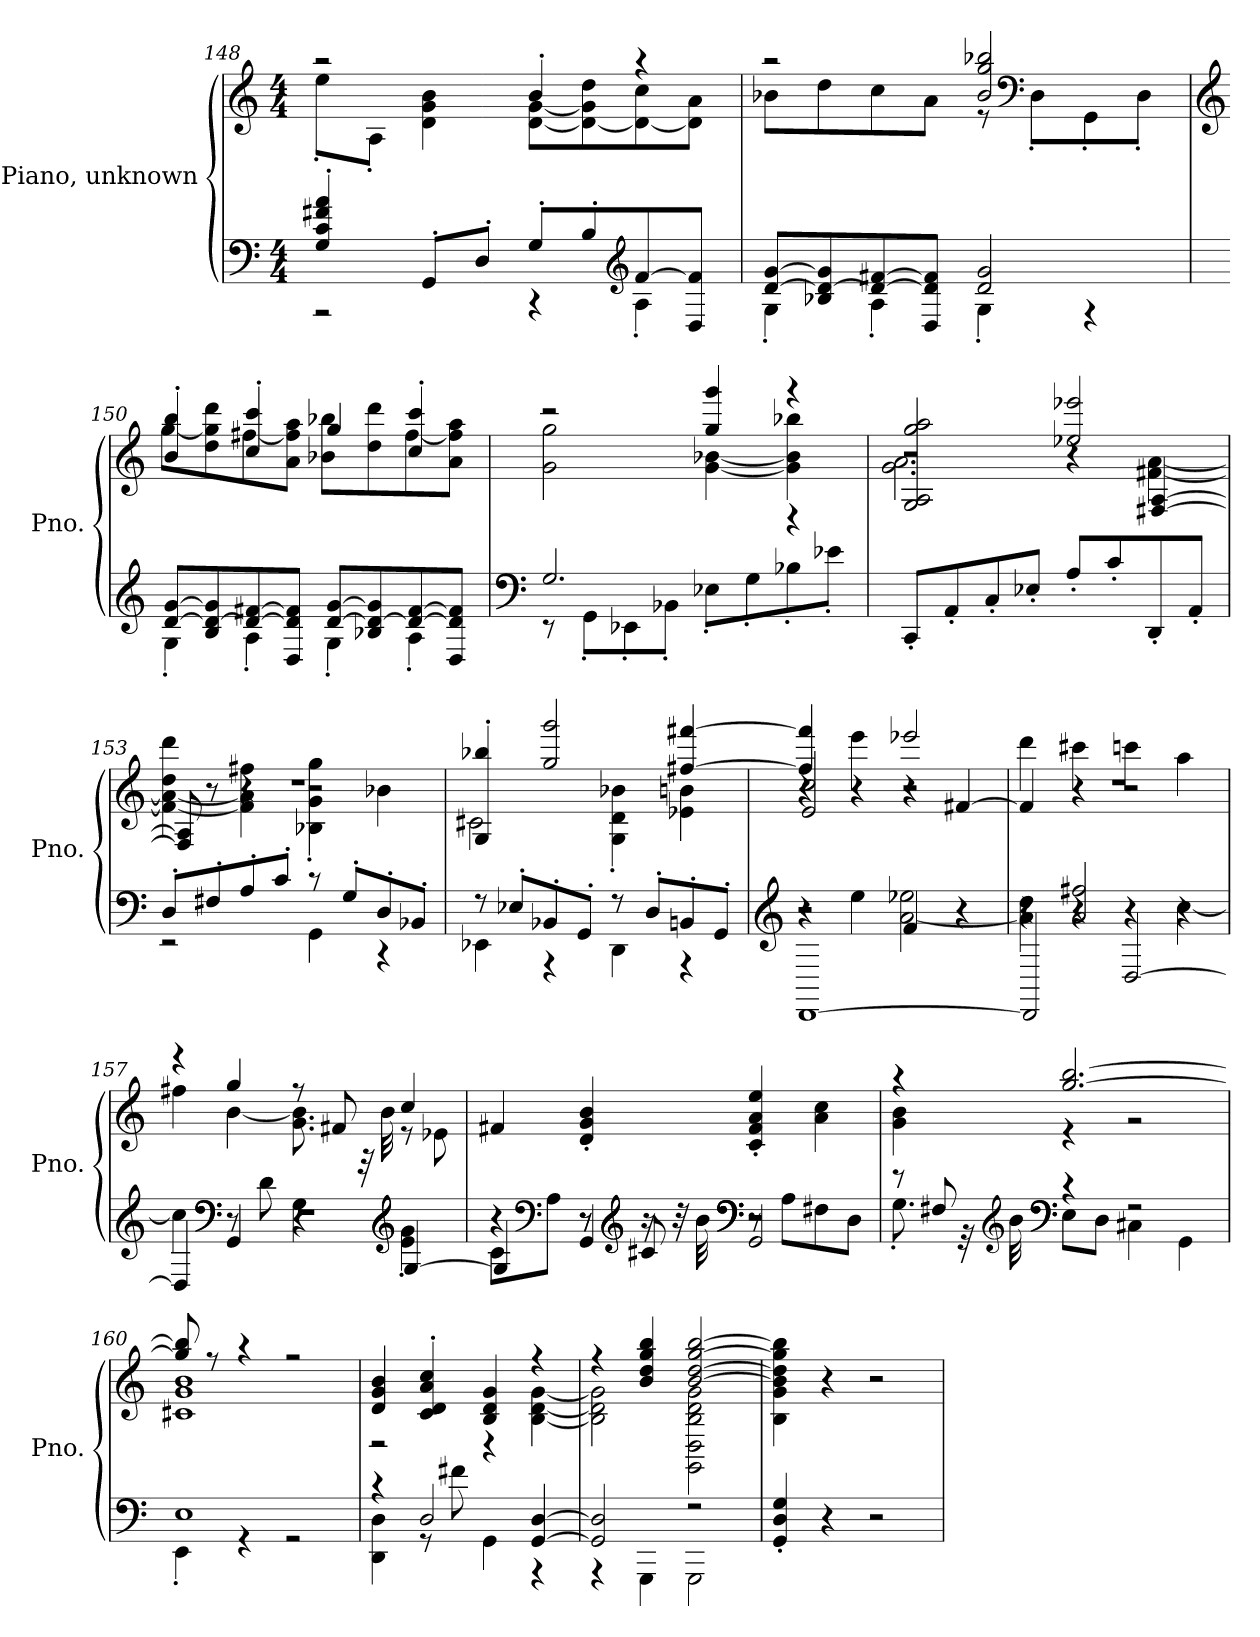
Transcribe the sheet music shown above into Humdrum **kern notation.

**kern	**kern
*part1	*part1
*staff2	*staff1
*I"Piano, unknown	*
*I'Pno.	*
*clefF4	*clefG2
*k[]	*k[]
*M4/4	*M4/4
=148	=148
*^	*^
4G/' 4c/' 4f#X/' 4a/'	2r	2r	8ee'\L
.	.	.	8A'\J
8GG'/L	.	.	4d\ 4g\ 4b\
8D'/J	.	.	.
8G'/L	4r	4b'/	[8d\ [8g\L
8B'/	.	.	8d\_ 8g\] 8dd\
*clefG2	*	*	*
[8f#/	4A'\	4r	8d\_ 8cc\
8D/ 8f#/]J	.	.	8d\] 8a\J
=149	=149	=149	=149
[8d/ [8g/L	4G'\	2r	8b-X\L
8B-X/ 8d/_ 8g/]	.	.	8dd\
8d/_ [8f#X/	4A'\	.	8cc\
8D/ 8d/] 8f#/]J	.	.	8a\J
2d/ 2g/	4G'\	2b-/ 2gg/ 2bb-X/	8r
*	*	*clefF4	*
.	.	.	8D'\L
.	4r	.	8GG'\
.	.	.	8D'\J
!!LO:LB:g=z	!!
=150	=150	=150	=150
*	*	*clefG2	*
[8d/ [8g/L	4G'\	4b/' 4bb/'	[8gg\L
8B/ 8d/_ 8g/]	.	.	8dd\ 8gg\] 8ddd\
8d/_ [8f#X/	4A'\	4cc/' 4ccc/'	[8ff#X\
8D/ 8d/] 8f#/]J	.	.	8a\ 8ff#\] 8aa\J
[8d/ [8g/L	4G'\	4gg/	8b-X\ 8bb-X\L
8B-X/ 8d/_ 8g/]	.	.	8dd\ 8ddd\
8d/_ [8f#/	4A'\	4cc/' 4ccc/'	[8ff#\
8D/ 8d/] 8f#/]J	.	.	8a\ 8ff#\] 8aa\J
=151	=151	=151	=151
*clefF4	*	*	*
2.G/	8r	2r	2g\ 2gg\
.	8GG'\L	.	.
.	8EE-X'\	.	.
.	8BB-X'\J	.	.
.	8E-X'\L	4gg/ 4ggg/	[4g\ [4b-X\
.	8G'\	.	.
4r	8B-X'\	4r	4g\] 4b-\] 4bb-X\
.	8e-X'\J	.	.
*v	*v	*	*
=152	=152	=152
*	*	*^
8CC'/L	2G/ 2A/ 2gg/ 2aa/	2.g\ 2.a\	2r
8AA'/	.	.	.
8C'/	.	.	.
8E-X'/J	.	.	.
8A'/L	2ee-X/ 2eee-X/	.	4r
8c'/	.	.	.
8DD'/	.	[4f#X\ [4a\	[4F#X/ [4A/
8AA'/J	.	.	.
!!LO:PB:g=z	!!	!!
=153	=153	=153	=153
*^	*	*	*
8D'/L	2r	1r	4f#\_ 4a\_ 4dd\ 4ddd\	8F#/] 8A/]
8F#X'/	.	.	.	8r
8A'/	.	.	4f#\] 4a\] 4ff#X\	4r
8c'/J	.	.	.	.
8r	4GG\	.	4B-X\' 4g\' 4gg\'	2r
8G'/L	.	.	.	.
8D'/	4r	.	4b-X\	.
8BB-X'/J	.	.	.	.
*	*	*	*v	*v
=154	=154	=154	=154
8r	4EE-X\	4G/' 4bb-X/'	2c#X\
8E-X'/L	.	.	.
8BB-X'/	4r	2gg/ 2ggg/	.
8GG'/J	.	.	.
8r	4DD\	.	4G\' 4d\' 4b-X\'
8D'/L	.	.	.
8BBn'/	4r	[4ff#X/ [4fff#X/	4e-X\ 4bn\
8GG'/J	.	.	.
*v	*v	*	*
*	*v	*v
=155	=155
*clefG2	*
*^	*^
*	*^	*	*^
2r	4r	[1DD	4ff#/] 4fff#/]	4r	2e/ 2cc/
.	4ee\	.	4r	4eee\	.
4f/	[2a\ 2ee-X\	.	2eee-X/	2r	4r
4r	.	.	.	.	[4f#X/
=156	=156	=156	=156	=156	=156
4r	4a\] 4dd\	2DD/]	1r	4ddd\	4f#/]
2a/ 2ff#X/	4r	.	.	4ccc#X\	4r
.	4r	[2D/	.	4cccn\	2r
4r	[4cc\	.	.	4aa\	.
*	*	*	*	*v	*v
!!LO:LB:g=z
=157	=157	=157	=157	=157
1r	4cc\]	4D/]	4r	4ff#X\
*clefF4	*	*	*	*
.	8r	4GG/	4gg/	[4b\
.	8d\	.	.	.
.	4G\	4r	8r	8.g\ 8.b\]
.	.	.	8f#X/	.
.	.	.	.	32r
.	.	.	.	32b\
*clefG2	*	*	*	*
.	4e\' 4g\'	[4G/	4cc/	8r
.	.	.	.	8e-X\
*	*	*	*v	*v
=158	=158	=158	=158
4r	8c\L	4G/]	4f#X/
*clefF4	*	*	*
.	8A\J	.	.
8r	8r	4GG/	4d/' 4g/' 4b/'
*clefG2	*	*	*
8c#X/	16r	.	.
.	32r	.	.
.	32b\	.	.
*clefF4	*	*	*
2r	8r	2GG/	4c/' 4f#/' 4a/' 4ee/'
.	8A\L	.	.
.	8F#X\	.	4a\ 4cc\
.	8D\J	.	.
*	*v	*v	*
!!LO:LB:g=z
=159	=159	=159
*	*	*^
8r	8.G'\	4r	4g\ 4b\
8F#X/	.	.	.
.	32r	.	.
*clefG2	*	*	*
.	32b\	.	.
*clefF4	*	*	*
4r	8E\L	[2.gg/ [2.bb/	4r
.	8D\J	.	.
2r	4C#X\	.	2r
.	4GG\	.	.
=160	=160	=160	=160
1E	4EE'\	8gg/] 8bb/]	1c#X 1g 1b
.	.	8r	.
.	4r	4r	.
.	2r	2r	.
=161	=161	=161	=161
4r	4DD\ 4D\	4d/ 4g/ 4b/	2r
2D/	8r	4c/' 4d/' 4a/' 4cc/'	.
.	8f#X\	.	.
.	4GG\	4B/ 4d/ 4g/	4r
[4GG/ [4D/	4r	4r	[4B\ [4d\ [4g\
=162	=162	=162	=162
2GG/] 2D/]	4r	4r	2B\] 2d\] 2g\]
.	4GGG\	4b/ 4dd/ 4gg/ 4bb/	.
2r	2GGG\	[2b/ [2dd/ [2gg/ [2bb/	2GG\ 2D\ 2B\ 2d\ 2g\
*v	*v	*	*
*	*v	*v
=163	=163
4GG/' 4D/' 4G/'	4B\ 4g\ 4b\] 4dd\] 4gg\] 4bb\]
4r	4r
2r	2r
=	=
*-	*-
